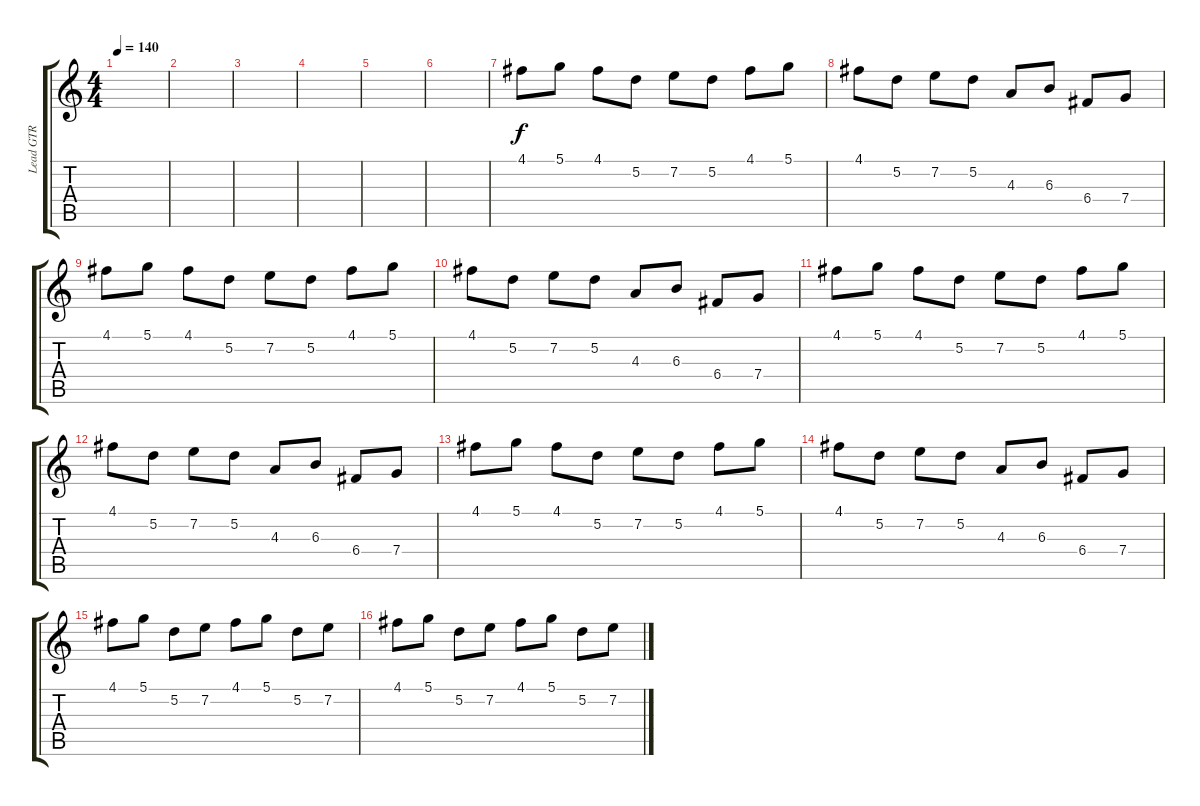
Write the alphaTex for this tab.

\track ("Lead GTR" "Lead GTR") {instrument electricguitarjazz}
\staff {score tabs}
\tuning (D4 A3 F3 C3 G2 C2) {hide}
\ts (4 4)
\tempo 140
\clef g2
\ks c
|
|
|
|
|
|
4.1.8{volume 16 balance 8} 5.1.8 4.1.8 5.2.8 7.2.8 5.2.8 4.1.8 5.1.8 |
4.1.8 5.2.8 7.2.8 5.2.8 4.3.8 6.3.8 6.4.8 7.4.8 |
4.1.8 5.1.8 4.1.8 5.2.8 7.2.8 5.2.8 4.1.8 5.1.8 |
4.1.8 5.2.8 7.2.8 5.2.8 4.3.8 6.3.8 6.4.8 7.4.8 |
4.1.8 5.1.8 4.1.8 5.2.8 7.2.8 5.2.8 4.1.8 5.1.8 |
4.1.8 5.2.8 7.2.8 5.2.8 4.3.8 6.3.8 6.4.8 7.4.8 |
4.1.8 5.1.8 4.1.8 5.2.8 7.2.8 5.2.8 4.1.8 5.1.8 |
4.1.8 5.2.8 7.2.8 5.2.8 4.3.8 6.3.8 6.4.8 7.4.8 |
4.1.8 5.1.8 5.2.8 7.2.8 4.1.8 5.1.8 5.2.8 7.2.8 |
4.1.8 5.1.8 5.2.8 7.2.8 4.1.8 5.1.8 5.2.8 7.2.8
